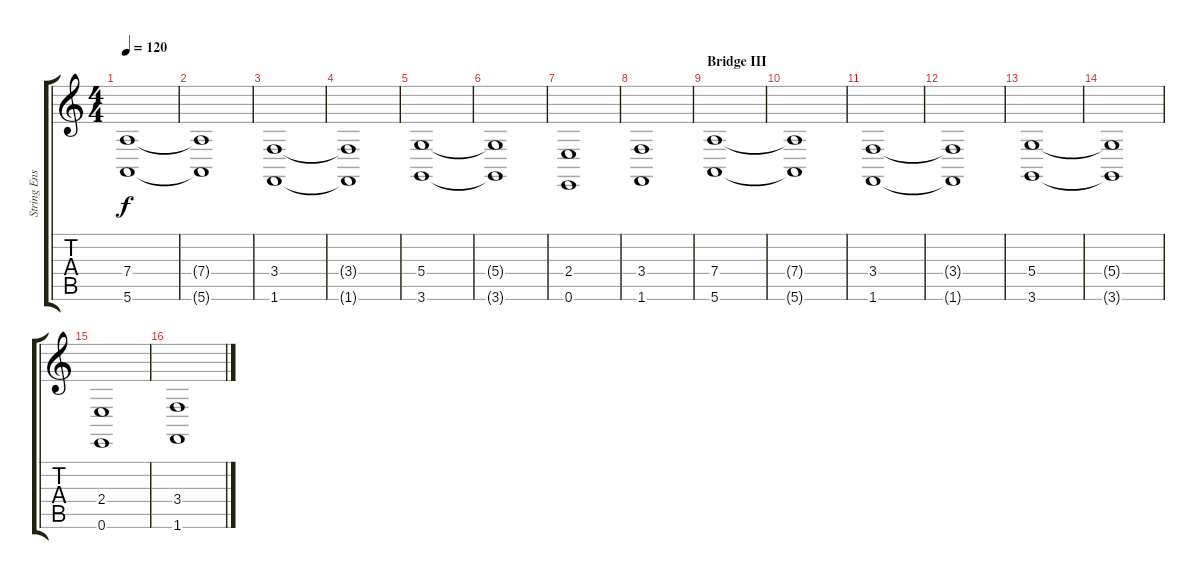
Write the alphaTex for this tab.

\track ("String Ensemble 1" "String Ens") {instrument stringensemble1}
\staff {score tabs}
\tuning (E4 B3 G3 D3 A2 E2) {hide}
\ts (4 4)
\tempo 120
\clef g2
\ks c
(7.4 5.6).1{dy f} |
(7.4{t} 5.6{t}).1 |
(3.4 1.6).1 |
(3.4{t} 1.6{t}).1 |
(5.4 3.6).1 |
(5.4{t} 3.6{t}).1 |
(2.4 0.6).1 |
(3.4 1.6).1 |
\section ("" "Bridge III")
(7.4 5.6).1 |
(7.4{t} 5.6{t}).1 |
(3.4 1.6).1 |
(3.4{t} 1.6{t}).1 |
(5.4 3.6).1 |
(5.4{t} 3.6{t}).1 |
(2.4 0.6).1 |
(3.4 1.6).1
